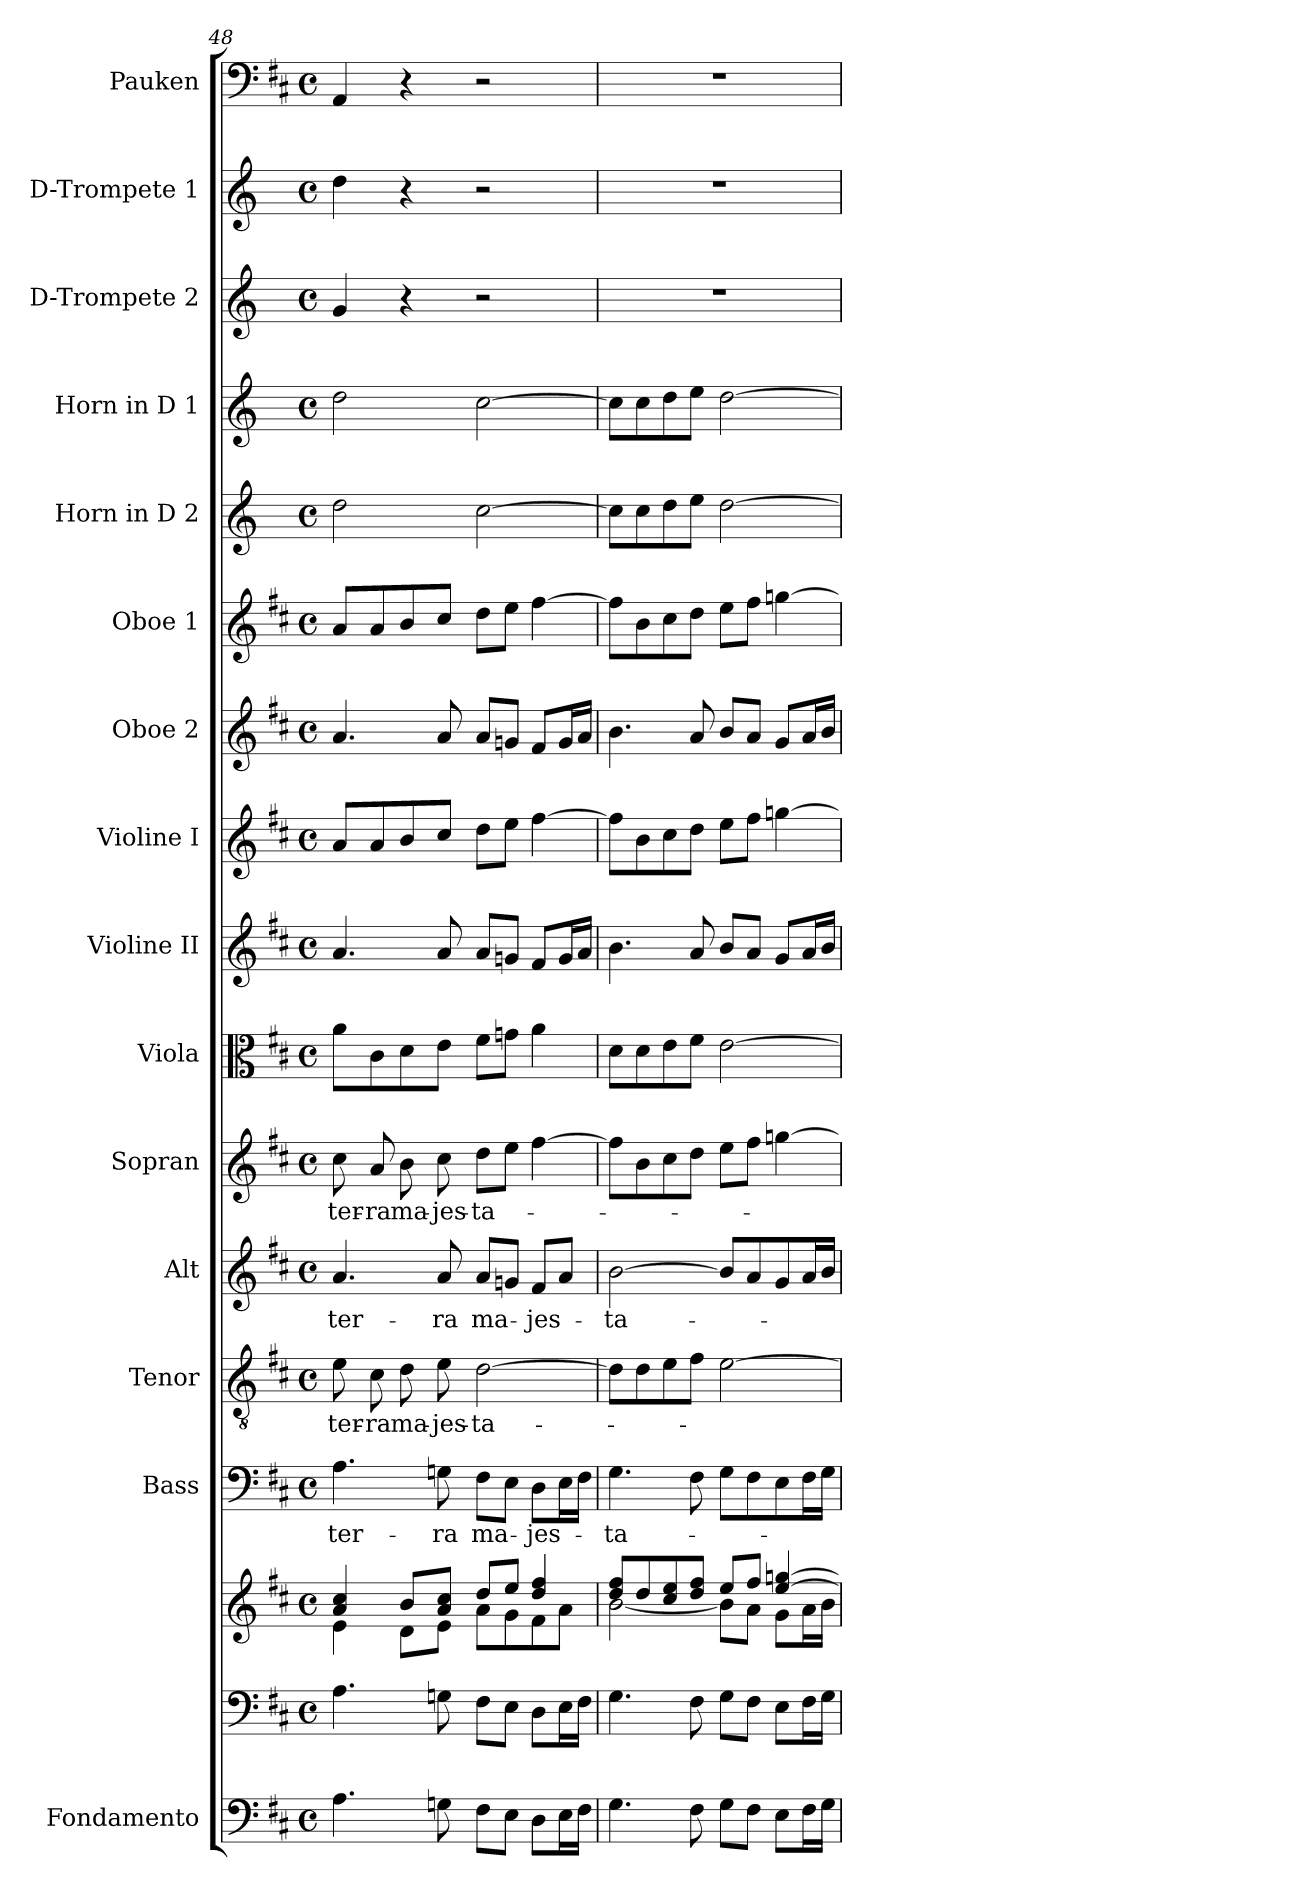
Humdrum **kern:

**kern	**kern	**kern	**kern	**text	**kern	**text	**kern	**text	**kern	**text	**kern	**kern	**kern	**kern	**kern	**kern	**kern	**kern	**kern	**kern
*part16	*part15	*part15	*part14	*part14	*part13	*part13	*part12	*part12	*part11	*part11	*part10	*part9	*part8	*part7	*part6	*part5	*part4	*part3	*part2	*part1
*staff17	*staff16	*staff15	*staff14	*staff14	*staff13	*staff13	*staff12	*staff12	*staff11	*staff11	*staff10	*staff9	*staff8	*staff7	*staff6	*staff5	*staff4	*staff3	*staff2	*staff1
*I"Fondamento	*	*	*I"Bass	*	*I"Tenor	*	*I"Alt	*	*I"Sopran	*	*I"Viola	*I"Violine II	*I"Violine I	*I"Oboe 2	*I"Oboe 1	*I"Horn in D 2	*I"Horn in D 1	*I"D-Trompete 2	*I"D-Trompete 1	*I"Pauken
*I'F.	*	*	*I'B.	*	*I'T.	*	*I'A.	*	*I'S.	*	*I'Vla.	*I'Vl. II	*I'Vl. I	*I'Ob. 2	*I'Ob. 1	*	*	*I'D Trp. 2	*I'D Trp. 1	*I'Pk.
*clefF4	*clefF4	*clefG2	*clefF4	*	*clefGv2	*	*clefG2	*	*clefG2	*	*clefC3	*clefG2	*clefG2	*clefG2	*clefG2	*clefG2	*clefG2	*clefG2	*clefG2	*clefF4
*ITrd7c12	*	*	*	*	*	*	*	*	*	*	*	*	*	*	*	*ITrd6c10	*ITrd6c10	*ITrd-1c-2	*ITrd-1c-2	*
*k[f#c#]	*k[f#c#]	*k[f#c#]	*k[f#c#]	*	*k[f#c#]	*	*k[f#c#]	*	*k[f#c#]	*	*k[f#c#]	*k[f#c#]	*k[f#c#]	*k[f#c#]	*k[f#c#]	*k[f#c#]	*k[f#c#]	*k[f#c#]	*k[f#c#]	*k[f#c#]
*D:	*D:	*D:	*D:	*	*D:	*	*D:	*	*D:	*	*D:	*D:	*D:	*D:	*D:	*D:	*D:	*D:	*D:	*D:
*M4/4	*M4/4	*M4/4	*M4/4	*	*M4/4	*	*M4/4	*	*M4/4	*	*M4/4	*M4/4	*M4/4	*M4/4	*M4/4	*M4/4	*M4/4	*M4/4	*M4/4	*M4/4
*met(c)	*met(c)	*met(c)	*met(c)	*	*met(c)	*	*met(c)	*	*met(c)	*	*met(c)	*met(c)	*met(c)	*met(c)	*met(c)	*met(c)	*met(c)	*met(c)	*met(c)	*met(c)
=48	=48	=48	=48	=48	=48	=48	=48	=48	=48	=48	=48	=48	=48	=48	=48	=48	=48	=48	=48	=48
*	*	*^	*	*	*	*	*	*	*	*	*	*	*	*	*	*	*	*	*	*
!	!	!	!	!	!LO:LY:b	!	!LO:LY:b	!	!LO:LY:b	!	!LO:LY:b	!	!	!	!	!	!	!	!	!	!
4.AA\	4.A\	4a/ 4cc#/	4e\	4.A\	ter-	8e\	ter-	4.a/	ter-	8cc#\	ter-	8a\L	4.a/	8a/L	4.a/	8a/L	2e\	2e\	4a/	4ee\	4AA/
!	!	!	!	!	!	!	!LO:LY:b	!	!	!	!LO:LY:b	!	!	!	!	!	!	!	!	!	!
.	.	.	.	.	.	8c#\	-ra	.	.	8a/	-ra	8c#\	.	8a/	.	8a/	.	.	.	.	.
!	!	!	!	!	!	!	!LO:LY:b	!	!	!	!LO:LY:b	!	!	!	!	!	!	!	!	!	!
.	.	8b/L	8d\L	.	.	8d\	ma-	.	.	8b\	ma-	8d\	.	8b/	.	8b/	.	.	4r	4r	4r
!	!	!	!	!	!LO:LY:b	!	!LO:LY:b	!	!LO:LY:b	!	!LO:LY:b	!	!	!	!	!	!	!	!	!	!
8GGn\	8Gn\	8a/ 8cc#/J	8e\J	8Gn\	-ra	8e\	-jes-	8a/	-ra	8cc#\	-jes-	8e\J	8a/	8cc#/J	8a/	8cc#/J	.	.	.	.	.
!	!	!	!	!	!LO:LY:b	!	!LO:LY:b	!	!LO:LY:b	!	!LO:LY:b	!	!	!	!	!	!	!	!	!	!
8FF#\L	8F#\L	8dd/L	8a\L	8F#\L	ma-	[2d\	-ta-	8a/L	ma-	8dd\L	-ta-	8f#\L	8a/L	8dd\L	8a/L	8dd\L	[2d\	[2d\	2r	2r	2r
8EE\J	8E\J	8ee/J	8g\	8E\J	.	.	.	8gn/J	.	8ee\J	.	8gn\J	8gn/J	8ee\J	8gn/J	8ee\J	.	.	.	.	.
!	!	!	!	!	!LO:LY:b	!	!	!	!LO:LY:b	!	!	!	!	!	!	!	!	!	!	!	!
8DD\L	8D\L	4dd/ 4ff#/	8f#\	8D\L	-jes-	.	.	8f#/L	-jes-	[4ff#\	.	4a\	8f#/L	[4ff#\	8f#/L	[4ff#\	.	.	.	.	.
16EE\L	16E\L	.	8a\J	16E\L	.	.	.	8a/J	.	.	.	.	16g/L	.	16g/L	.	.	.	.	.	.
16FF#\JJ	16F#\JJ	.	.	16F#\JJ	.	.	.	.	.	.	.	.	16a/JJ	.	16a/JJ	.	.	.	.	.	.
=49	=49	=49	=49	=49	=49	=49	=49	=49	=49	=49	=49	=49	=49	=49	=49	=49	=49	=49	=49	=49	=49
!	!	!	!	!	!LO:LY:b	!	!	!	!LO:LY:b	!	!	!	!	!	!	!	!	!	!	!	!
4.GG\	4.G\	8dd/ 8ff#/L	[<2b\	4.G\	-ta-	8d\L]	.	[2b\	-ta-	8ff#\L]	.	8d\L	4.b\	8ff#\L]	4.b\	8ff#\L]	8d\L]	8d\L]	1r	1r	1r
.	.	8dd/	.	.	.	8d\	.	.	.	8b\	.	8d\	.	8b\	.	8b\	8d\	8d\	.	.	.
.	.	8cc#/ 8ee/	.	.	.	8e\	.	.	.	8cc#\	.	8e\	.	8cc#\	.	8cc#\	8e\	8e\	.	.	.
8FF#\	8F#\	8dd/ 8ff#/J	.	8F#\	.	8f#\J	.	.	.	8dd\J	.	8f#\J	8a/	8dd\J	8a/	8dd\J	8f#\J	8f#\J	.	.	.
8GG\L	8G\L	8ee/L	8b\L]	8G\L	.	[2e\	.	8b/L]	.	8ee\L	.	[2e\	8b/L	8ee\L	8b/L	8ee\L	[2e\	[2e\	.	.	.
8FF#\J	8F#\J	8ff#/J	8a\J	8F#\	.	.	.	8a/	.	8ff#\J	.	.	8a/J	8ff#\J	8a/J	8ff#\J	.	.	.	.	.
8EE\L	8E\L	[>4ee/ [>4ggn/	8g\L	8E\	.	.	.	8g/	.	[4ggn\	.	.	8g/L	[4ggn\	8g/L	[4ggn\	.	.	.	.	.
16FF#\L	16F#\L	.	16a\L	16F#\L	.	.	.	16a/L	.	.	.	.	16a/L	.	16a/L	.	.	.	.	.	.
16GG\JJ	16G\JJ	.	16b\JJ	16G\JJ	.	.	.	16b/JJ	.	.	.	.	16b/JJ	.	16b/JJ	.	.	.	.	.	.
*	*	*v	*v	*	*	*	*	*	*	*	*	*	*	*	*	*	*	*	*	*	*
=	=	=	=	=	=	=	=	=	=	=	=	=	=	=	=	=	=	=	=	=
*-	*-	*-	*-	*-	*-	*-	*-	*-	*-	*-	*-	*-	*-	*-	*-	*-	*-	*-	*-	*-
